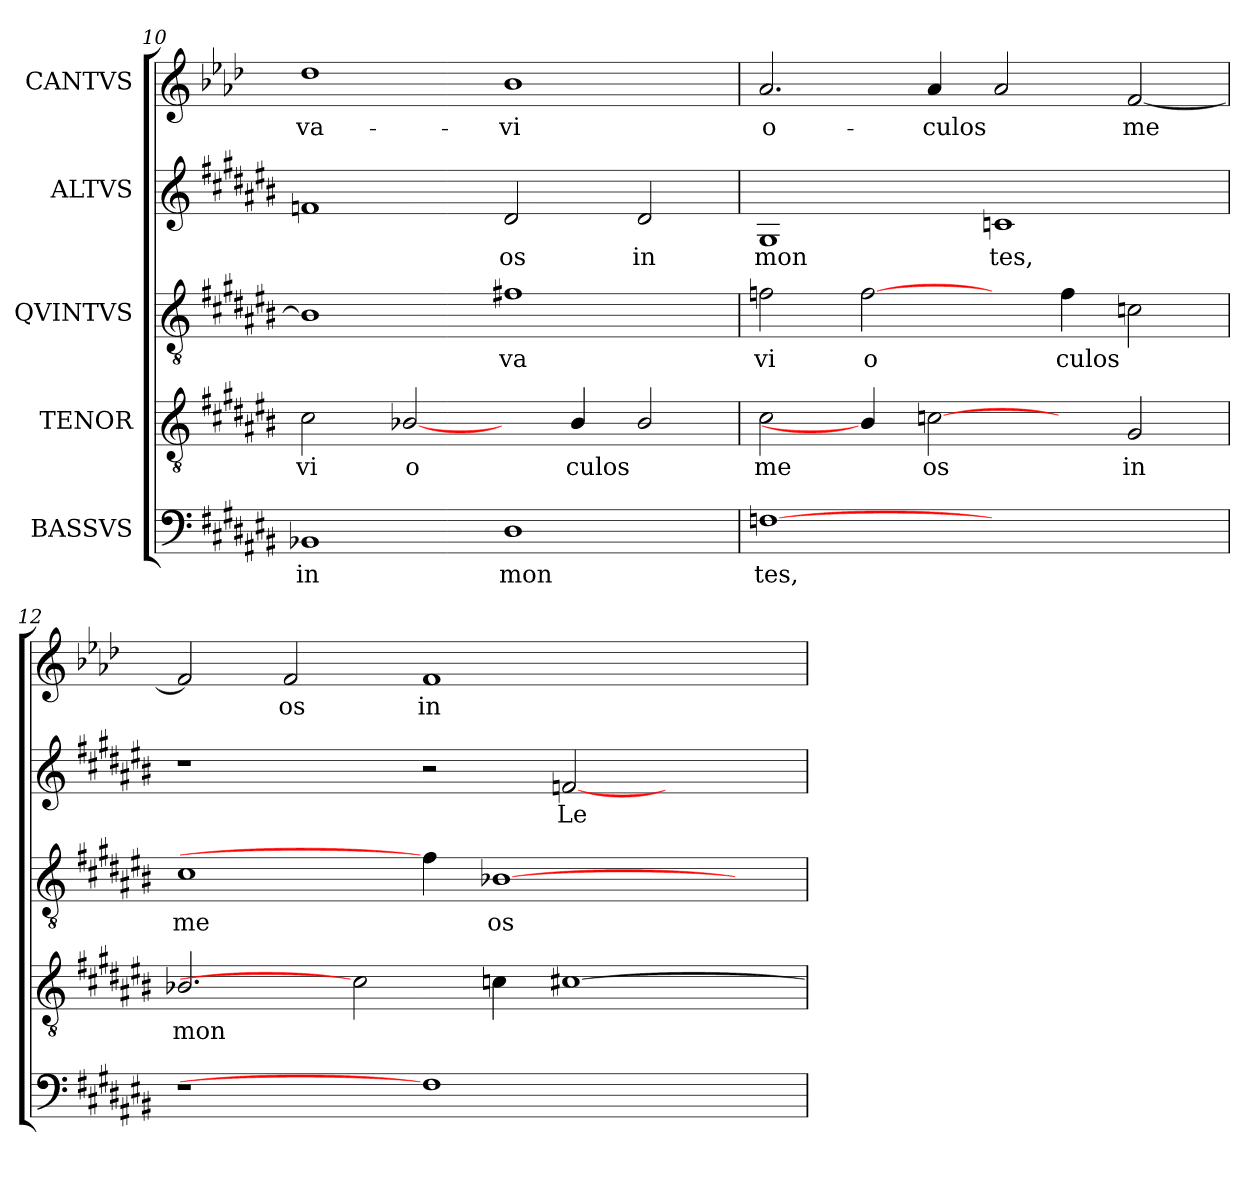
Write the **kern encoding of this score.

**kern	**text	**kern	**text	**kern	**text	**kern	**text	**kern	**text
*part5	*part5	*part4	*part4	*part3	*part3	*part2	*part2	*part1	*part1
*staff5	*staff5	*staff4	*staff4	*staff3	*staff3	*staff2	*staff2	*staff1	*staff1
*I"BASSVS	*	*I"TENOR	*	*I"QVINTVS	*	*I"ALTVS	*	*I"CANTVS	*
*clefF4	*	*clefGv2	*	*clefGv2	*	*clefG2	*	*clefG2	*
*ITrd-3c-5	*	*ITrd-3c-5	*	*ITrd-3c-5	*	*ITrd-3c-5	*	*	*
*k[f#c#g#d#a#e#b#]	*	*k[f#c#g#d#a#e#b#]	*	*k[f#c#g#d#a#e#b#]	*	*k[f#c#g#d#a#e#b#]	*	*k[b-e-a-d-]	*
*C#:	*	*C#:	*	*C#:	*	*C#:	*	*A-:	*
=10	=10	=10	=10	=10	=10	=10	=10	=10	=10
!	!LO:LY:b:cj	!	!LO:LY:b:cj	!	!LO:LY:b:cj	!	!LO:LY:b:cj	!	!LO:LY:b:cj
1E-	in	2f#\	vi	1e-]	.	1b-	.	1dd-	-va-
!	!	!	!LO:LY:b:cj	!	!	!	!	!	!
.	.	[2e-/	o	.	.	.	.	.	.
!	!LO:LY:b:cj	!	!	!	!LO:LY:b:cj	!	!LO:LY:b:cj	!	!LO:LY:b:cj
1G#	mon	4ryy	.	1bn	va	2g#/	os	1b-	-vi
!	!	!	!LO:LY:b:cj	!	!	!	!	!	!
.	.	4e-/	culos	.	.	.	.	.	.
!	!	!	!LO:LY:b:cj	!	!	!	!LO:LY:b:cj	!	!
.	.	2e-/	.	.	.	2g#/	in	.	.
=11	=11	=11	=11	=11	=11	=11	=11	=11	=11
!	!LO:LY:b:cj	!	!LO:LY:b:cj	!	!LO:LY:b:cj	!	!LO:LY:b:cj	!	!LO:LY:b:cj
[1B-	tes,	2f#\	me	2b-\	vi	1c#	mon	2.a-/	o-
!	!	!	!	!	!LO:LY:b:cj	!	!	!	!
.	.	4e-/]	.	[2b-\	o	.	.	.	.
!	!	!	!LO:LY:b:cj	!	!	!	!	!	!LO:LY:b:cj
.	.	[2f	os	.	.	.	.	4a-/	-culos
!	!	!	!	!	!	!	!LO:LY:b:cj	!	!LO:LY:b:cj
1ryy	.	.	.	4ryy	.	1f	tes,	2a-/	.
!	!	!	!	!	!LO:LY:b:cj	!	!	!	!
.	.	4ryy	.	4b-\	culos	.	.	.	.
!	!	!	!LO:LY:b:cj	!	!LO:LY:b:cj	!	!	!	!LO:LY:b:cj
.	.	2c#/	in	2f\	.	.	.	[<2f/	me-
=12	=12	=12	=12	=12	=12	=12	=12	=12	=12
!	!	!	!LO:LY:b:cj	!	!LO:LY:b:cj	!	!	!	!LO:LY:b:cj
1r	.	2.e-/	mon	1f#	me	1r	.	2f/]	--
!	!	!	!	!	!	!	!	!	!LO:LY:b:cj
.	.	.	.	.	.	.	.	2f/	-os
.	.	2f]	.	.	.	.	.	.	.
!	!	!	!	!	!	!	!	!	!LO:LY:b:cj
1B-]	.	.	.	4b-\]	.	2r	.	1f	in
!	!	!	!LO:LY:b:cj	!	!LO:LY:b:cj	!	!	!	!
.	.	4f\	.	[>1e-	os	.	.	.	.
!	!	!	!LO:LY:b:cj	!	!	!	!LO:LY:b:cj	!	!
.	.	[>1f#	.	.	.	[>2b-/	Le	.	.
2ryy	.	.	.	.	.	2ryy	.	2ryy	.
.	.	.	.	4ryy	.	.	.	.	.
=	=	=	=	=	=	=	=	=	=
*-	*-	*-	*-	*-	*-	*-	*-	*-	*-
